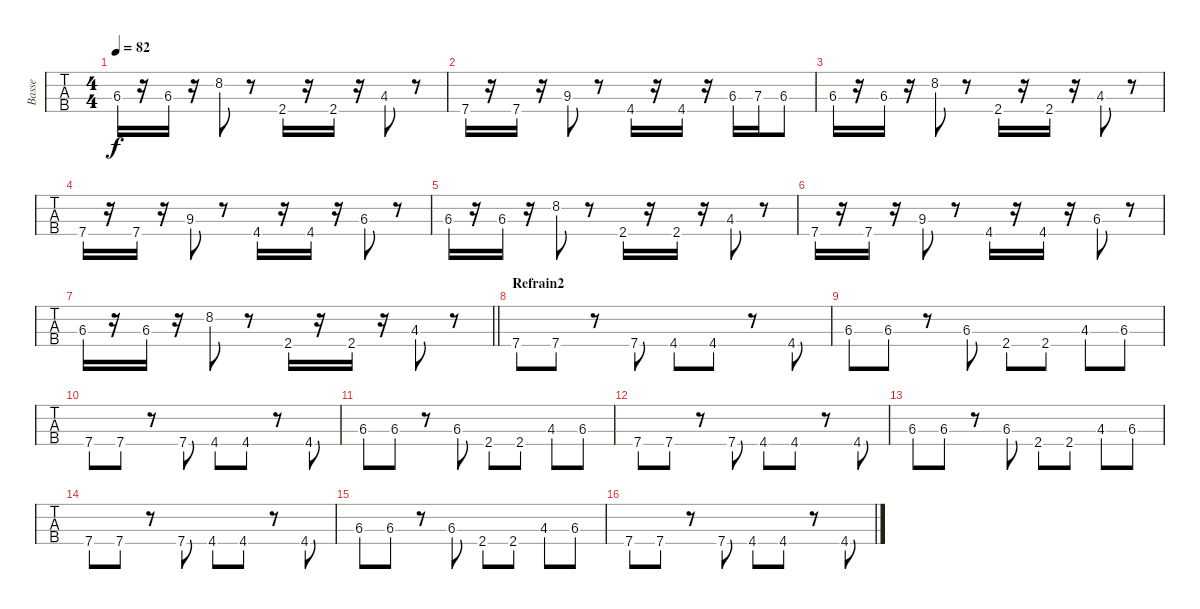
\track ("Basse" "Basse") {instrument electricbassfinger}
\staff {tabs}
\tuning (G2 D2 A1 E1) {hide}
\ts (4 4)
\tempo 82
\clef f4
\ks c
6.3.16{dy f} r.16 6.3.16 r.16 8.2.8 r.8 2.4.16 r.16 2.4.16 r.16 4.3.8 r.8 |
7.4.16 r.16 7.4.16 r.16 9.3.8 r.8 4.4.16 r.16 4.4.16 r.16 6.3.16 7.3.16 6.3.8 |
6.3.16 r.16 6.3.16 r.16 8.2.8 r.8 2.4.16 r.16 2.4.16 r.16 4.3.8 r.8 |
7.4.16 r.16 7.4.16 r.16 9.3.8 r.8 4.4.16 r.16 4.4.16 r.16 6.3.8 r.8 |
6.3.16 r.16 6.3.16 r.16 8.2.8 r.8 2.4.16 r.16 2.4.16 r.16 4.3.8 r.8 |
7.4.16 r.16 7.4.16 r.16 9.3.8 r.8 4.4.16 r.16 4.4.16 r.16 6.3.8 r.8 |
\barLineRight lightlight
6.3.16 r.16 6.3.16 r.16 8.2.8 r.8 2.4.16 r.16 2.4.16 r.16 4.3.8 r.8 |
\section ("" "Refrain2")
7.4.8 7.4.8 r.8 7.4.8 4.4.8 4.4.8 r.8 4.4.8 |
6.3.8 6.3.8 r.8 6.3.8 2.4.8 2.4.8 4.3.8 6.3.8 |
7.4.8 7.4.8 r.8 7.4.8 4.4.8 4.4.8 r.8 4.4.8 |
6.3.8 6.3.8 r.8 6.3.8 2.4.8 2.4.8 4.3.8 6.3.8 |
7.4.8 7.4.8 r.8 7.4.8 4.4.8 4.4.8 r.8 4.4.8 |
6.3.8 6.3.8 r.8 6.3.8 2.4.8 2.4.8 4.3.8 6.3.8 |
7.4.8 7.4.8 r.8 7.4.8 4.4.8 4.4.8 r.8 4.4.8 |
6.3.8 6.3.8 r.8 6.3.8 2.4.8 2.4.8 4.3.8 6.3.8 |
7.4.8 7.4.8 r.8 7.4.8 4.4.8 4.4.8 r.8 4.4.8
